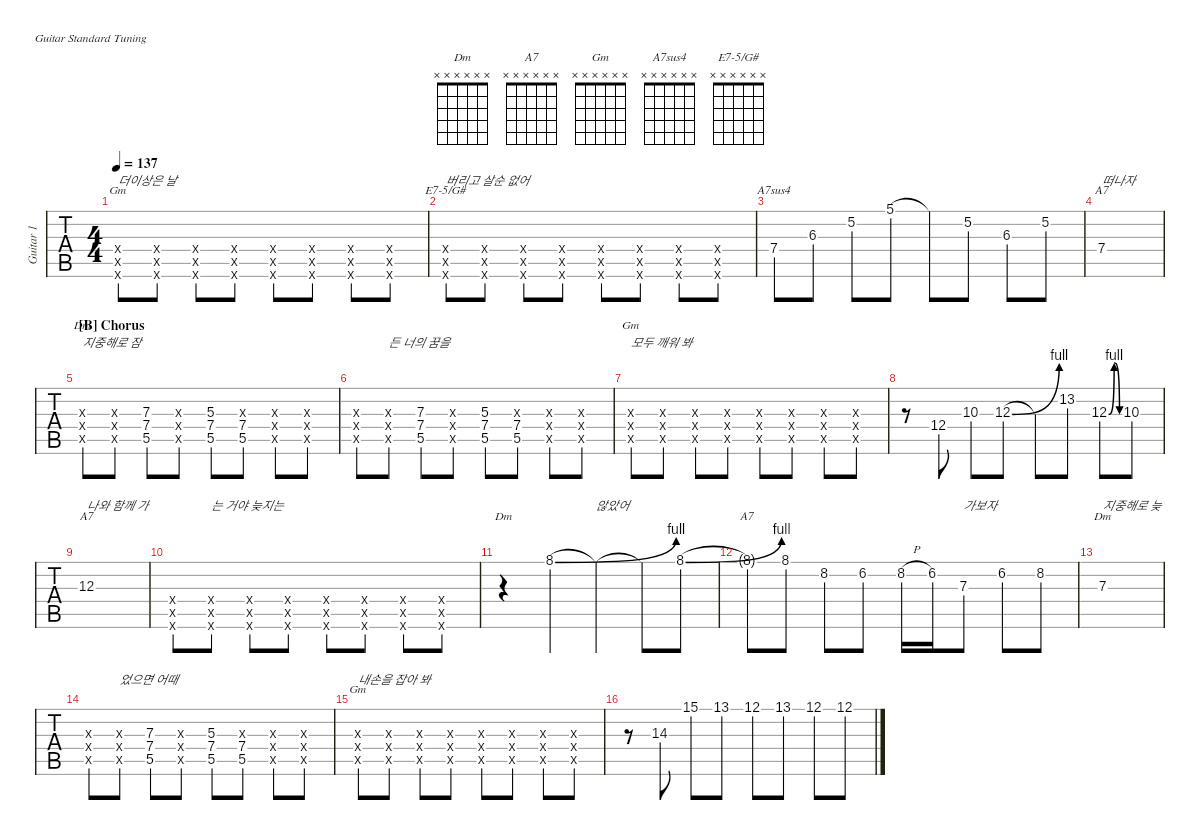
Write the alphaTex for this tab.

\defaultSystemsLayout 4
\hideDynamics
\bracketExtendMode nobrackets
\track ("Guitar1" "Guitar 1") {defaultSystemsLayout 4 instrument overdrivenguitar}
\staff {tabs}
\tuning (E4 B3 G3 D3 A2 E2)
\chord ("Dm" x x x x x x)
\chord ("A7" x x x x x x)
\chord ("Gm" x x x x x x)
\chord ("A7sus4" x x x x x x)
\chord ("E7-5/G#" x x x x x x)
\ts (4 4)
\tempo 137
\clef g2
\ks f
(3.6{x acc forcenatural} 5.5{x acc forcenatural} 5.4{x acc forcenatural}).8{ch "Gm" txt "더이상은 날" dy mf} (3.6{x acc forcenatural} 5.5{x acc forcenatural} 5.4{x acc forcenatural}).8 (3.6{x acc forcenatural} 5.5{x acc forcenatural} 5.4{x acc forcenatural}).8 (3.6{x acc forcenatural} 5.5{x acc forcenatural} 5.4{x acc forcenatural}).8 (3.6{x acc forcenatural} 5.5{x acc forcenatural} 5.4{x acc forcenatural}).8 (3.6{x acc forcenatural} 5.5{x acc forcenatural} 5.4{x acc forcenatural}).8 (3.6{x acc forcenatural} 5.5{x acc forcenatural} 5.4{x acc forcenatural}).8 (3.6{x acc forcenatural} 5.5{x acc forcenatural} 5.4{x acc forcenatural}).8 |
(4.6{x acc b} 7.5{x acc forcenatural} 6.4{x acc b}).8{ch "E7-5/G#" txt "버리고 살순 없어"} (4.6{x acc b} 7.5{x acc forcenatural} 6.4{x acc b}).8 (4.6{x acc b} 7.5{x acc forcenatural} 6.4{x acc b}).8 (4.6{x acc b} 7.5{x acc forcenatural} 6.4{x acc b}).8 (4.6{x acc b} 7.5{x acc forcenatural} 6.4{x acc b}).8 (4.6{x acc b} 7.5{x acc forcenatural} 6.4{x acc b}).8 (4.6{x acc b} 7.5{x acc forcenatural} 6.4{x acc b}).8 (4.6{x acc b} 7.5{x acc forcenatural} 6.4{x acc b}).8 |
7.4{acc forcenatural}.8{ch "A7sus4"} 6.3{acc b}.8 5.2{acc forcenatural}.8 5.1{acc forcenatural}.8 5.1{t acc forcenatural}.8 5.2{acc forcenatural}.8 6.3{acc b}.8 5.2{acc forcenatural}.8 |
7.4{acc forcenatural}.1{ch "A7" txt "떠나자"} |
\section ("B" "Chorus")
(5.5{x acc forcenatural} 7.4{x acc forcenatural} 7.3{x acc forcenatural}).8{ch "Dm" txt "지중해로 잠"} (5.5{x acc forcenatural} 7.4{x acc forcenatural} 7.3{x acc forcenatural}).8 (5.5{acc forcenatural} 7.4{acc forcenatural} 7.3{acc forcenatural}).8 (5.5{x acc forcenatural} 7.4{x acc forcenatural} 7.3{x acc forcenatural}).8 (7.4{acc forcenatural} 5.3{acc forcenatural} 5.5{acc forcenatural}).8 (7.4{acc forcenatural} 5.5{acc forcenatural} 7.3{x acc forcenatural}).8 (5.5{x acc forcenatural} 7.4{x acc forcenatural} 7.3{x acc forcenatural}).8 (5.5{x acc forcenatural} 7.4{x acc forcenatural} 7.3{x acc forcenatural}).8 |
(5.5{x acc forcenatural} 7.4{x acc forcenatural} 7.3{x acc forcenatural}).8 (5.5{x acc forcenatural} 7.4{x acc forcenatural} 7.3{x acc forcenatural}).8{txt "든 너의 꿈을"} (5.5{acc forcenatural} 7.4{acc forcenatural} 7.3{acc forcenatural}).8 (5.5{x acc forcenatural} 7.4{x acc forcenatural} 7.3{x acc forcenatural}).8 (7.4{acc forcenatural} 5.3{acc forcenatural} 5.5{acc forcenatural}).8 (7.4{acc forcenatural} 5.5{acc forcenatural} 7.3{x acc forcenatural}).8 (5.5{x acc forcenatural} 7.4{x acc forcenatural} 7.3{x acc forcenatural}).8 (5.5{x acc forcenatural} 7.4{x acc forcenatural} 7.3{x acc forcenatural}).8 |
(10.5{x acc forcenatural} 12.4{x acc forcenatural} 12.3{x acc forcenatural}).8{ch "Gm" txt "모두 깨워 봐"} (10.5{x acc forcenatural} 12.4{x acc forcenatural} 12.3{x acc forcenatural}).8 (10.5{x acc forcenatural} 12.4{x acc forcenatural} 12.3{x acc forcenatural}).8 (10.5{x acc forcenatural} 12.4{x acc forcenatural} 12.3{x acc forcenatural}).8 (10.5{x acc forcenatural} 12.4{x acc forcenatural} 12.3{x acc forcenatural}).8 (10.5{x acc forcenatural} 12.4{x acc forcenatural} 12.3{x acc forcenatural}).8 (10.5{x acc forcenatural} 12.4{x acc forcenatural} 12.3{x acc forcenatural}).8 (10.5{x acc forcenatural} 12.4{x acc forcenatural} 12.3{x acc forcenatural}).8 |
r.8 12.4{acc forcenatural}.8 10.3{acc forcenatural}.8 12.3{be (bend 0 0 15 4) acc forcenatural}.8 12.3{t}.8 13.2{acc forcenatural}.8 12.3{be (bendrelease 0 0 10.2 4 20.4 4 30 0) acc forcenatural}.8 10.3{acc forcenatural}.8 |
12.3{acc forcenatural}.1{ch "A7" txt "나와 함께 가"} |
(5.6{x acc forcenatural} 7.5{x acc forcenatural} 7.4{x acc forcenatural}).8 (5.6{x acc forcenatural} 7.5{x acc forcenatural} 7.4{x acc forcenatural}).8{txt "는 거야 늦지는"} (5.6{x acc forcenatural} 7.5{x acc forcenatural} 7.4{x acc forcenatural}).8 (5.6{x acc forcenatural} 7.5{x acc forcenatural} 7.4{x acc forcenatural}).8 (5.6{x acc forcenatural} 7.5{x acc forcenatural} 7.4{x acc forcenatural}).8 (5.6{x acc forcenatural} 7.5{x acc forcenatural} 7.4{x acc forcenatural}).8 (5.6{x acc forcenatural} 7.5{x acc forcenatural} 7.4{x acc forcenatural}).8 (5.6{x acc forcenatural} 7.5{x acc forcenatural} 7.4{x acc forcenatural}).8 |
r.4{ch "Dm"} 8.1{be (bend 0 0 15 4) acc forcenatural}.4 8.1{t}.4{txt "않았어"} 8.1{t}.8 8.1{be (bend 0 0 15 4) acc forcenatural}.8 |
8.1{t}.8{ch "A7"} 8.1{acc forcenatural}.8 8.2{acc forcenatural}.8 6.2{acc forcenatural}.8 8.2{h acc forcenatural}.16 6.2{acc forcenatural}.16 7.3{acc forcenatural}.8{txt "가보자"} 6.2{acc forcenatural}.8 8.2{acc forcenatural}.8 |
7.3{acc forcenatural}.1{ch "Dm" txt "지중해로 늦  "} |
(5.5{x acc forcenatural} 7.4{x acc forcenatural} 7.3{x acc forcenatural}).8 (5.5{x acc forcenatural} 7.4{x acc forcenatural} 7.3{x acc forcenatural}).8{txt "었으면 어때"} (5.5{acc forcenatural} 7.4{acc forcenatural} 7.3{acc forcenatural}).8 (5.5{x acc forcenatural} 7.4{x acc forcenatural} 7.3{x acc forcenatural}).8 (7.4{acc forcenatural} 5.3{acc forcenatural} 5.5{acc forcenatural}).8 (7.4{acc forcenatural} 5.5{acc forcenatural} 7.3{x acc forcenatural}).8 (5.5{x acc forcenatural} 7.4{x acc forcenatural} 7.3{x acc forcenatural}).8 (5.5{x acc forcenatural} 7.4{x acc forcenatural} 7.3{x acc forcenatural}).8 |
(10.5{x acc forcenatural} 12.4{x acc forcenatural} 12.3{x acc forcenatural}).8{ch "Gm" txt "내손을 잡아 봐"} (10.5{x acc forcenatural} 12.4{x acc forcenatural} 12.3{x acc forcenatural}).8 (10.5{x acc forcenatural} 12.4{x acc forcenatural} 12.3{x acc forcenatural}).8 (10.5{x acc forcenatural} 12.4{x acc forcenatural} 12.3{x acc forcenatural}).8 (10.5{x acc forcenatural} 12.4{x acc forcenatural} 12.3{x acc forcenatural}).8 (10.5{x acc forcenatural} 12.4{x acc forcenatural} 12.3{x acc forcenatural}).8 (10.5{x acc forcenatural} 12.4{x acc forcenatural} 12.3{x acc forcenatural}).8 (10.5{x acc forcenatural} 12.4{x acc forcenatural} 12.3{x acc forcenatural}).8 |
r.8 14.3{acc forcenatural}.8 15.1{acc forcenatural}.8 13.1{acc forcenatural}.8 12.1{acc forcenatural}.8 13.1{acc forcenatural}.8 12.1{acc forcenatural}.8 12.1{acc forcenatural}.8
